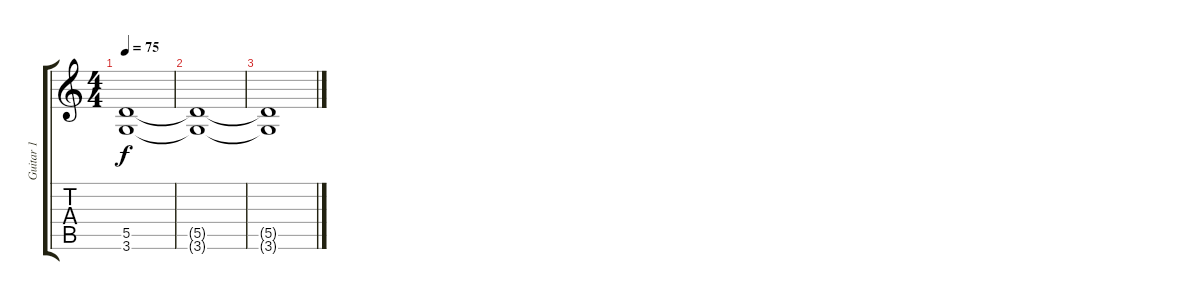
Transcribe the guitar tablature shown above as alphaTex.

\track ("Guitar 1" "Guitar 1") {instrument electricguitarjazz}
\staff {score tabs}
\tuning (E4 B3 G3 D3 A2 E2) {hide}
\ts (4 4)
\tempo 75
\clef g2
\ks c
(5.5{t} 3.6{t}).1{dy f} |
(5.5{t} 3.6{t}).1 |
(5.5{t} 3.6{t}).1
